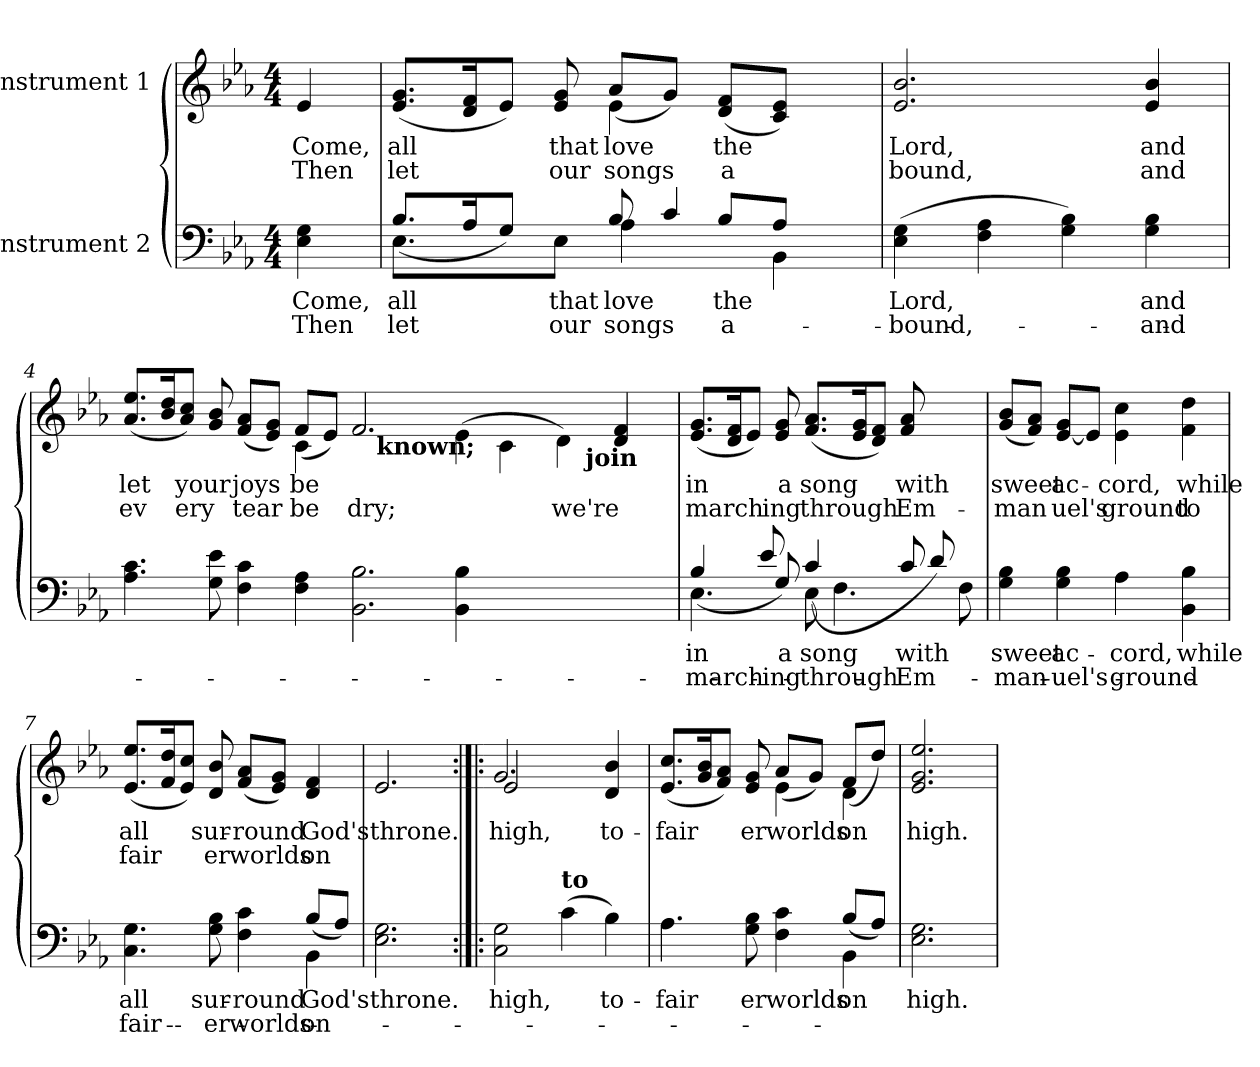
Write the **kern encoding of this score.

**kern	**text	**text	**kern	**text	**text
*part2	*part2	*part2	*part1	*part1	*part1
*staff2	*staff2	*staff2	*staff1	*staff1	*staff1
*I"Instrument 2	*	*	*I"Instrument 1	*	*
!!LO:PB:g=z
*stria5	*	*	*stria5	*	*
*clefF4	*	*	*clefG2	*	*
*k[b-e-a-]	*	*	*k[b-e-a-]	*	*
*E-:	*	*	*E-:	*	*
*M4/4	*	*	*M4/4	*	*
=1	=1	=1	=1	=1	=1
!	!LO:LY:a:rj	!LO:LY:a:rj	!	!LO:LY:b:rj	!LO:LY:b:rj
4G\ 4E-\	Come,	Then	4e-/	Come,	Then
=2	=2	=2	=2	=2	=2
*^	*	*	*	*	*
!	!	!LO:LY:a:rj	!LO:LY:a:rj	!	!LO:LY:b:rj	!LO:LY:b:rj
*	*	*	*	*^	*	*
4.E-\	(>8.B-/L	all	let	(<8.g/ 8.e-/L	2ryy	all	let
!	!	!LO:LY:a:rj	!LO:LY:a:rj	!	!	!LO:LY:b:rj	!LO:LY:b:rj
.	16A-/	.	.	16f/ 16d/	.	.	.
!	!	!LO:LY:a:rj	!LO:LY:a:rj	!	!	!LO:LY:b:rj	!LO:LY:b:rj
.	8G/J)	.	.	8e-/J)	.	.	.
!	!	!LO:LY:a:rj	!LO:LY:a:rj	!	!	!LO:LY:b:rj	!LO:LY:b:rj
8E-\J	8ryy	that	our	8g/ 8e-/	.	that	our
!	!	!LO:LY:a:rj	!LO:LY:a:rj	!	!	!LO:LY:b:rj	!LO:LY:b:rj
8B-/	4A-\	love	songs	4e-\	(>8a-/L	love	songs
!	!	!	!	!	!	!LO:LY:b:rj	!LO:LY:b:rj
4c/	.	.	.	.	8g/J)	.	.
!	!	!LO:LY:a:rj	!LO:LY:a:rj	!	!	!LO:LY:b:rj	!LO:LY:b:rj
.	8B-/L	the	a-	(>8f/ 8d/L	8ryy	the	a-
!	!	!LO:LY:a:rj	!LO:LY:a:rj	!	!	!LO:LY:b:rj	!LO:LY:b:rj
4BB-\	8A-/J	-	-	8e-/ 8c/J)	4ryy	-	-
.	8ryy	.	.	8ryy	.	.	.
*	*	*	*	*v	*v	*	*
=3	=3	=3	=3	=3	=3	=3
!	!	!LO:LY:a:rj	!LO:LY:a:rj	!	!LO:LY:b:rj	!LO:LY:b:rj
*v	*v	*	*	*	*	*
(>4G\ 4E-\	-Lord,	bound,	2.e-/ 2.b-/	-Lord,	bound,
!	!LO:LY:a:rj	!LO:LY:a:rj	!	!	!
4A-\ 4F\	.	.	.	.	.
!	!LO:LY:a:rj	!LO:LY:a:rj	!	!	!
4B-\ 4G\)	.	.	.	.	.
!	!LO:LY:a:rj	!LO:LY:a:rj	!	!LO:LY:b:rj	!LO:LY:b:rj
4B-\ 4G\	and	and	4b-/ 4e-/	and	and
=4	=4	=4	=4	=4	=4
!	!	!	!	!LO:LY:b:rj	!LO:LY:b:rj
*	*	*	*^	*	*
*	*	*	*	*^	*	*
*	*	*	*	*	*^	*	*
4.c\ 4.A-\	.	.	(<8.ee-/ 8.a-/L	2.ryy	1ryy	1ryy	let	ev-
!	!	!	!	!	!	!	!LO:LY:b:rj	!LO:LY:b:rj
.	.	.	16dd/ 16b-/	.	.	.	--	-
!	!	!	!	!	!	!	!LO:LY:b:rj	!LO:LY:b:rj
.	.	.	8cc/ 8a-/J)	.	.	.	your	ery
!	!LO:LY:a:rj	!LO:LY:a:rj	!	!	!	!	!LO:LY:b:rj	!LO:LY:b:rj
8e-\ 8G\	.	-	8b-/ 8g/	.	.	.	.	.
!	!	!	!	!	!	!	!LO:LY:b:rj	!LO:LY:b:rj
4F\ 4c\	.	.	(>8a-/ 8f/L	.	.	.	joys	tear
!	!	!	!	!	!	!	!LO:LY:b:rj	!LO:LY:b:rj
.	.	.	8g/ 8e-/J)	.	.	.	.	.
!	!LO:LY:a:rj	!LO:LY:a:rj	!	!	!	!	!LO:LY:b:rj	!LO:LY:b:rj
4A-\ 4F\	-	-	4c\	(>8f/L	.	.	be	be
!	!	!	!	!	!	!	!LO:LY:b:rj	!LO:LY:b:rj
.	.	.	.	8e-/J)	.	.	.	.
!	!	!	!	!	!	!	!LO:LY:b:rj	!LO:LY:b:rj
2.B-\ 2.BB-\	.	.	2.f/	1..ryy	16.ryy	1ryy	.	dry;
!	!	!	!	!	!LO:TX:b:B:t=known;	!	!	!
.	.	.	.	.	1ryy	.	.	.
!	!LO:LY:a:rj	!LO:LY:a:rj	!	!	!	!	!LO:LY:b:rj	!LO:LY:b:rj
4B-\ 4BB-\	-	-	(<4e-\	.	.	.	.	.
!	!	!	!	!	!	!	!LO:LY:b:rj	!LO:LY:b:rj
2.ryy	.	.	4c\	.	.	4.ryy	.	.
.	.	.	.	.	2ryy	.	.	.
!	!	!	!	!	!	!	!LO:LY:b:rj	!LO:LY:b:rj
.	.	.	4d\)	.	.	.	.	we're
!	!	!	!	!	!	!LO:TX:b:B:t=join	!	!
.	.	.	.	.	.	4.ryy	.	.
!	!	!	!	!	!	!	!LO:LY:b:rj	!LO:LY:b:rj
.	.	.	4f/ 4d/	.	.	.	.	.
.	.	.	.	.	8ryy	.	.	.
.	.	.	.	.	32ryy	.	.	.
!!LO:LB:g=z
=5	=5	=5	=5	=5	=5	=5	=5	=5
*^	*	*	*	*	*	*	*	*
!	!	!LO:LY:a:rj	!LO:LY:a:rj	!	!	!	!	!LO:LY:b:rj	!LO:LY:b:rj
*	*	*	*	*v	*v	*v	*v	*	*
4.E-\	(<4B-/	-in	march-	(<8.g/ 8.e-/L	in	march-
!	!	!	!	!	!LO:LY:b:rj	!LO:LY:b:rj
.	.	.	.	16f/ 16d/	--	-
!	!	!	!	!	!LO:LY:b:rj	!LO:LY:b:rj
.	8ryy	.	.	8e-/J)	-	-
!	!	!LO:LY:a:rj	!LO:LY:a:rj	!	!	!
!	!	!LO:LY:a:rj	!LO:LY:a:rj	!	!LO:LY:b:rj	!LO:LY:b:rj
8G/)	8e-/	a	ing	8g/ 8e-/	a	ing
!	!	!LO:LY:a:rj	!LO:LY:a:rj	!	!LO:LY:b:rj	!LO:LY:b:rj
8E-\	(>4c/	song	through	(<8.a-/ 8.f/L	song	through
4.F\	.	.	.	.	.	.
!	!	!	!	!	!LO:LY:b:rj	!LO:LY:b:rj
.	.	.	.	16g/ 16e-/	.	.
!	!	!	!	!	!LO:LY:b:rj	!LO:LY:b:rj
.	8ryy	.	.	8f/ 8d/J)	.	.
!	!	!LO:LY:a:rj	!LO:LY:a:rj	!	!LO:LY:b:rj	!LO:LY:b:rj
.	8c/	with	Em-	8f/ 8a-/	with	Em-
!	!	!LO:LY:a:rj	!LO:LY:a:rj	!	!	!
8d/)	4ryy	.	.	4ryy	.	.
8F\	.	.	.	.	.	.
*v	*v	*	*	*	*	*
=6	=6	=6	=6	=6	=6
!	!LO:LY:a:rj	!LO:LY:a:rj	!	!LO:LY:b:rj	!LO:LY:b:rj
4B-\ 4G\	-sweet	man-	(<8b-/ 8g/L	-sweet	man-
!	!	!	!	!LO:LY:b:rj	!LO:LY:b:rj
.	.	.	8a-/ 8f/J)	--	--
!	!LO:LY:a:rj	!LO:LY:a:rj	!	!LO:LY:b:rj	!LO:LY:b:rj
4B-\ 4G\	-ac-	-uel's	8g/ [<8e-/L	-ac-	-uel's
!	!	!	!	!LO:LY:b:rj	!LO:LY:b:rj
.	.	.	8e-/J]	.	.
!	!LO:LY:a:rj	!LO:LY:a:rj	!	!LO:LY:b:rj	!LO:LY:b:rj
4A-\	cord,	ground	4e-\ 4cc\	cord,	ground
!	!LO:LY:a:rj	!LO:LY:a:rj	!	!LO:LY:b:rj	!LO:LY:b:rj
4B-\ 4BB-\	while	.	4f\ 4dd\	while	to
=7	=7	=7	=7	=7	=7
!	!LO:LY:a:rj	!LO:LY:a:rj	!	!LO:LY:b:rj	!LO:LY:b:rj
*^	*	*	*	*	*
4.G\ 4.C\	2.ryy	all	fair-	(<8.ee-/ 8.e-/L	all	fair-
!	!	!	!	!	!LO:LY:b:rj	!LO:LY:b:rj
.	.	.	.	16dd/ 16f/	--	--
!	!	!	!	!	!LO:LY:b:rj	!LO:LY:b:rj
.	.	.	.	8cc/ 8e-/J)	--	--
!	!	!LO:LY:a:rj	!LO:LY:a:rj	!	!LO:LY:b:rj	!LO:LY:b:rj
8G\ 8B-\	.	-sur-	-er	8b-/ 8d/	-sur-	-er
!	!	!LO:LY:a:rj	!LO:LY:a:rj	!	!LO:LY:b:rj	!LO:LY:b:rj
4c\ 4F\	.	round	worlds	(<8a-/ 8f/L	round	worlds
!	!	!	!	!	!LO:LY:b:rj	!LO:LY:b:rj
.	.	.	.	8g/ 8e-/J)	.	.
!	!	!LO:LY:a:rj	!LO:LY:a:rj	!	!LO:LY:b:rj	!LO:LY:b:rj
4BB-\	(>8B-/L	God's	on	4d/ 4f/	God's	on
!	!	!LO:LY:a:rj	!LO:LY:a:rj	!	!	!
.	8A-/J)	.	.	.	.	.
!!LO:LB:g=z
=8	=8	=8	=8	=8	=8	=8
!	!	!LO:LY:a:rj	!	!	!LO:LY:b:rj	!
*v	*v	*	*	*	*	*
2.G\ 2.E-\	throne.	.	2.e-/	throne.	.
=9:|!|:	=9:|!|:	=9:|!|:	=9:|!|:	=9:|!|:	=9:|!|:
!	!LO:LY:a:rj	!	!	!LO:LY:b:rj	!
*	*	*	*^	*	*
2C\ 2G\	high,	.	2.g/	2e-/	high,	.
!LO:TX:a:B:t=to	!	!	!	!	!	!
!	!LO:LY:a:rj	!	!	!	!	!
(>4c\	.	.	.	2ryy	.	.
!	!LO:LY:a:rj	!	!	!	!LO:LY:b:rj	!
4B-\)	to-	.	4d/ 4b-/	.	to-	.
=10	=10	=10	=10	=10	=10	=10
!LO:TX:b:Bi:t=©	!	!	!	!	!	!
!	!LO:LY:a:rj	!	!	!	!LO:LY:b:rj	!
*^	*	*	*	*	*	*
4.A-\	2.ryy	-fair	.	(<8.cc/ 8.e-/L	2ryy	-fair	.
!	!	!	!	!	!	!LO:LY:b:rj	!
.	.	.	.	16b-/ 16g/	.	.	.
!	!	!	!	!	!	!LO:LY:b:rj	!
.	.	.	.	8a-/ 8f/J)	.	.	.
!	!	!LO:LY:a:rj	!	!	!	!LO:LY:b:rj	!
8B-\ 8G\	.	er	.	8g/ 8e-/	.	er	.
!	!	!LO:LY:a:rj	!	!	!	!LO:LY:b:rj	!
4c\ 4F\	.	worlds	.	4e-\	(>8a-/L	worlds	.
!	!	!	!	!	!	!LO:LY:b:rj	!
.	.	.	.	.	8g/J)	.	.
!	!	!LO:LY:a:rj	!	!	!	!LO:LY:b:rj	!
4BB-\	(>8B-/L	on	.	4d\	(>8f/L	on	.
!	!	!LO:LY:a:rj	!	!	!	!LO:LY:b:rj	!
.	8A-/J)	.	.	.	8dd/J)	.	.
=11	=11	=11	=11	=11	=11	=11	=11
!LO:TX:b:Bi:t=2009 Ronald E. McVey	!	!	!	!	!	!	!
!	!	!LO:LY:a:rj	!	!	!	!LO:LY:b:rj	!
*v	*v	*	*	*	*	*	*
*	*	*	*v	*v	*	*
2.G\ 2.E-\	high.	.	2.ee-/ 2.g/ 2.e-/	high.	.
=	=	=	=	=	=
*-	*-	*-	*-	*-	*-
